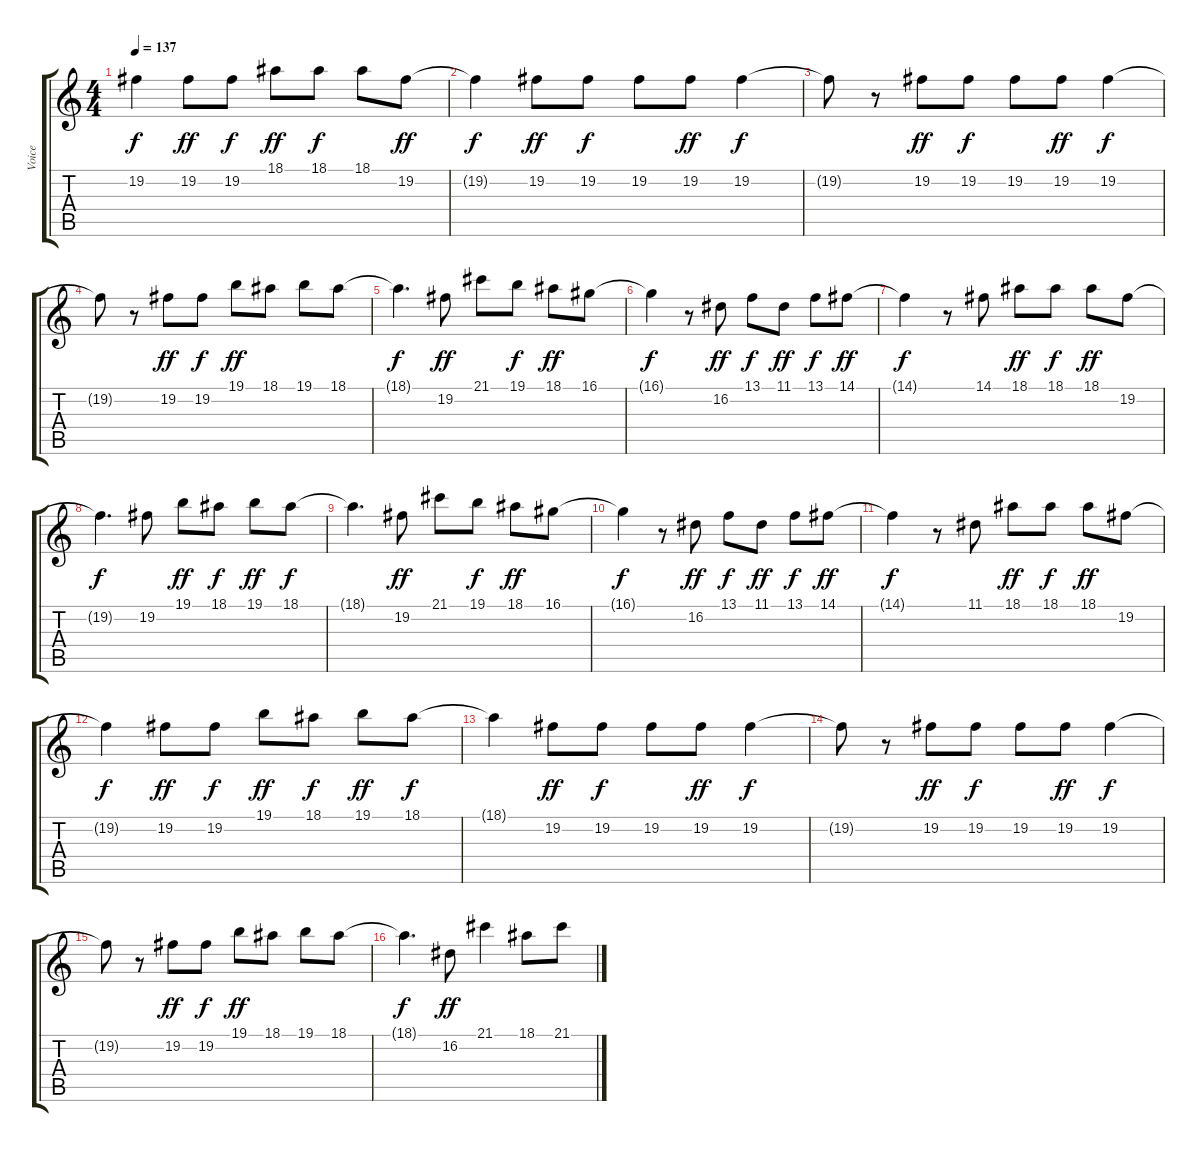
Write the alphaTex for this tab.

\track ("Voice" "Voice") {instrument flute}
\staff {score tabs}
\tuning (E4 B3 G3 D3 A2 E2) {hide}
\ts (4 4)
\tempo 137
\clef g2
\ks c
19.2{t}.4{dy f} 19.2.8{dy ff} 19.2.8{dy f} 18.1.8{dy ff} 18.1.8{dy f} 18.1.8 19.2.8{dy ff} |
19.2{t}.4{dy f} 19.2.8{dy ff} 19.2.8{dy f} 19.2.8 19.2.8{dy ff} 19.2.4{dy f} |
19.2{t}.8 r.8 19.2.8{dy ff} 19.2.8{dy f} 19.2.8 19.2.8{dy ff} 19.2.4{dy f} |
19.2{t}.8 r.8 19.2.8{dy ff} 19.2.8{dy f} 19.1.8{dy ff} 18.1.8 19.1.8 18.1.8 |
18.1{t}.4{d dy f} 19.2.8{dy ff} 21.1.8 19.1.8{dy f} 18.1.8{dy ff} 16.1.8 |
16.1{t}.4{dy f} r.8 16.2.8{dy ff} 13.1.8{dy f} 11.1.8{dy ff} 13.1.8{dy f} 14.1.8{dy ff} |
14.1{t}.4{dy f} r.8 14.1.8 18.1.8{dy ff} 18.1.8{dy f} 18.1.8{dy ff} 19.2.8 |
19.2{t}.4{d dy f} 19.2.8 19.1.8{dy ff} 18.1.8{dy f} 19.1.8{dy ff} 18.1.8{dy f} |
18.1{t}.4{d} 19.2.8{dy ff} 21.1.8 19.1.8{dy f} 18.1.8{dy ff} 16.1.8 |
16.1{t}.4{dy f} r.8 16.2.8{dy ff} 13.1.8{dy f} 11.1.8{dy ff} 13.1.8{dy f} 14.1.8{dy ff} |
14.1{t}.4{dy f} r.8 11.1.8 18.1.8{dy ff} 18.1.8{dy f} 18.1.8{dy ff} 19.2.8 |
19.2{t}.4{dy f} 19.2.8{dy ff} 19.2.8{dy f} 19.1.8{dy ff} 18.1.8{dy f} 19.1.8{dy ff} 18.1.8{dy f} |
18.1{t}.4 19.2.8{dy ff} 19.2.8{dy f} 19.2.8 19.2.8{dy ff} 19.2.4{dy f} |
19.2{t}.8 r.8 19.2.8{dy ff} 19.2.8{dy f} 19.2.8 19.2.8{dy ff} 19.2.4{dy f} |
19.2{t}.8 r.8 19.2.8{dy ff} 19.2.8{dy f} 19.1.8{dy ff} 18.1.8 19.1.8 18.1.8 |
18.1{t}.4{d dy f} 16.2.8{dy ff} 21.1.4 18.1.8 21.1.8
